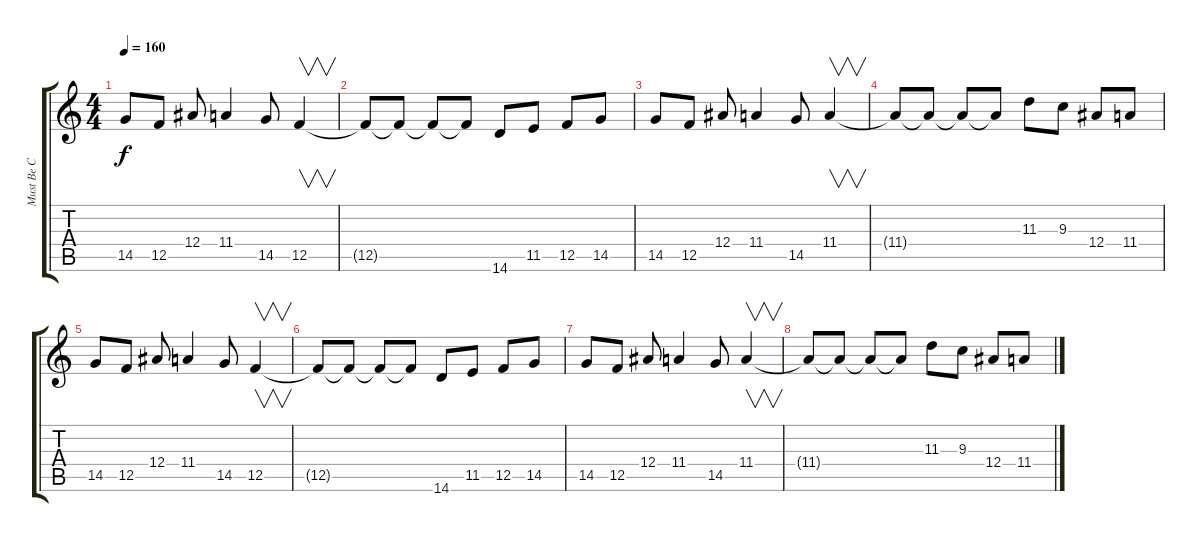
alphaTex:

\track ("Must Be C Tuned" "Must Be C ") {instrument distortionguitar}
\staff {score tabs}
\tuning (C4 G3 Eb3 Bb2 F2 C2) {hide}
\ts (4 4)
\tempo 160
\clef g2
\ks c
14.5.8{dy f} 12.5.8 12.4.8 11.4.4 14.5.8 12.5.4{v} |
12.5{t}.8 12.5{t}.8 12.5{t}.8 12.5{t}.8 14.6.8 11.5.8 12.5.8 14.5.8 |
14.5.8 12.5.8 12.4.8 11.4.4 14.5.8 11.4.4{v} |
11.4{t}.8 11.4{t}.8 11.4{t}.8 11.4{t}.8 11.3.8 9.3.8 12.4.8 11.4.8 |
14.5.8 12.5.8 12.4.8 11.4.4 14.5.8 12.5.4{v} |
12.5{t}.8 12.5{t}.8 12.5{t}.8 12.5{t}.8 14.6.8 11.5.8 12.5.8 14.5.8 |
14.5.8 12.5.8 12.4.8 11.4.4 14.5.8 11.4.4{v} |
11.4{t}.8 11.4{t}.8 11.4{t}.8 11.4{t}.8 11.3.8 9.3.8 12.4.8 11.4.8
